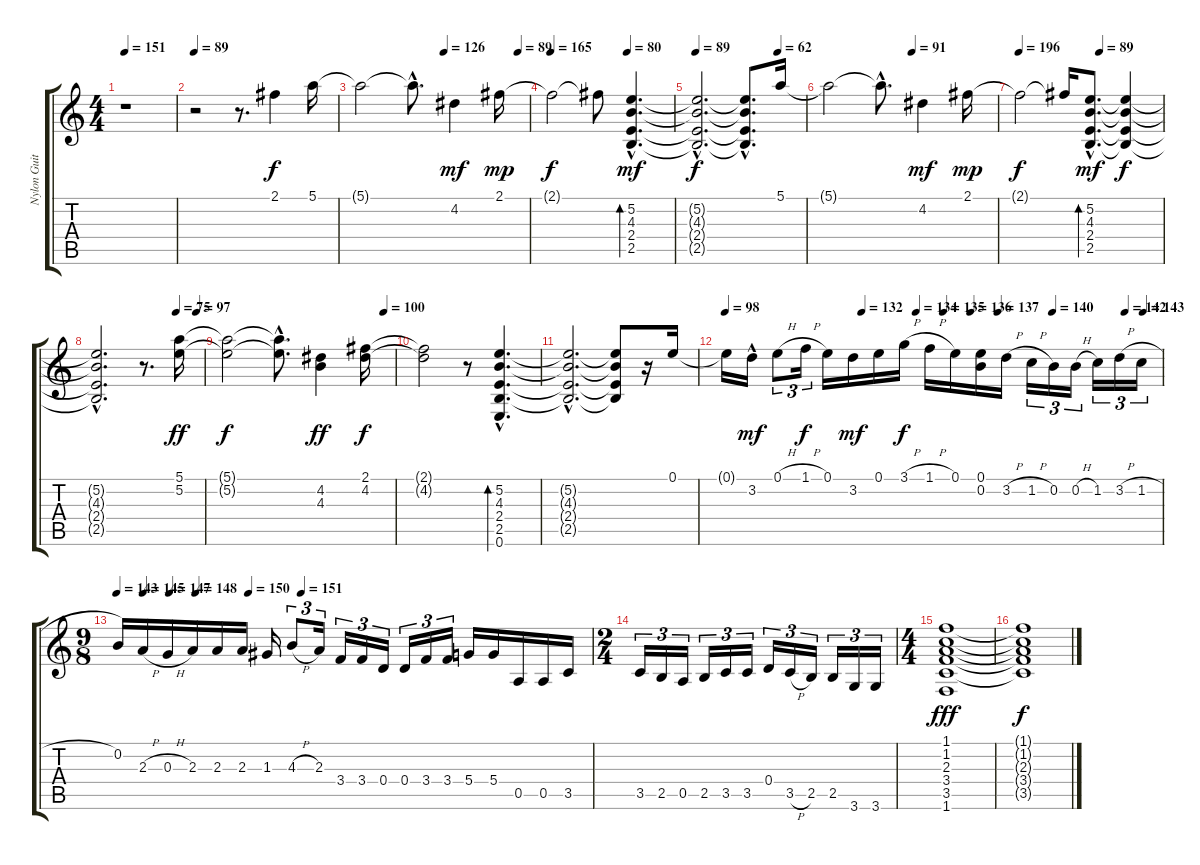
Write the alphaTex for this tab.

\track ("Nylon Guitar" "Nylon Guit") {instrument acousticguitarnylon}
\staff {score tabs}
\tuning (E4 B3 G3 D3 A2 E2) {hide}
\ts (4 4)
\tempo 151
\clef g2
\ks c
r.1{dy f instrument acousticguitarnylon} |
\tempo 89
r.2 r.8{d} 2.1.4 5.1.16 |
\tempo (126 0.5)
\tempo (89 0.9375)
5.1{t}.2 5.1{hac t}.8{d} 4.2.4{dy mf} 2.1.16{dy mp} |
\tempo 165
\tempo (80 0.625)
2.1{t}.2{dy f} 2.1{t}.8 (5.2{hac} 4.3{hac} 2.4{hac} 2.5).4{d bd 240 dy mf} |
\tempo 89
\tempo (62 0.75)
(5.2{hac t} 4.3{hac t} 2.4{hac t} 2.5{hac t}).2{d dy f} (5.2{hac t} 4.3{hac t} 2.4{hac t} 2.5{hac t}).8{d} 5.1.16 |
\tempo (91 0.5)
5.1{t}.2 5.1{hac t}.8{d} 4.2.4{dy mf} 2.1.16{dy mp} |
\tempo 196
\tempo (89 0.5625)
2.1{t}.2{dy f} 2.1{t}.16 (5.2{hac} 4.3{hac} 2.4{hac} 2.5).8{d bd 240 dy mf} (5.2{t} 4.3{t} 2.4{t} 2.5{t}).4{dy f} |
\tempo (75 0.75)
\tempo (97 0.9375)
(5.2{hac t} 4.3{hac t} 2.4{hac t} 2.5{hac t}).2{d} r.8{d} (5.1 5.2).16{dy ff} |
\tempo (100 0.9375)
(5.1{t} 5.2{t}).2{dy f} (5.1{hac t} 5.2{hac t}).8{d} (4.2 4.3).4{dy ff} (2.1 4.2).16{dy f} |
(2.1{t} 4.2{t}).2 r.8 (5.2{hac} 4.3{hac} 2.4{hac} 2.5{hac} 0.6).4{d bd 240} |
(5.2{hac t} 4.3{hac t} 2.4{hac t} 2.5{hac t}).2{d} (5.2{t} 4.3{t} 2.4{t} 2.5{t}).8 r.16 0.1.16 |
\tempo 98
\tempo (132 0.3125)
\tempo (134 0.4375)
\tempo (135 0.5)
\tempo (136 0.5625)
\tempo (137 0.625)
\tempo (140 0.75)
\tempo (142 0.9166666666666666)
\tempo (143 0.9583333333333334)
0.1{t}.16 3.2{hac}.16{dy mf} 0.1{h}.8{tu (3 2)} 1.1{h}.16{tu (3 2) dy f} 0.1.16 3.2.16{dy mf} 0.1.16 3.1{h}.16{dy f} 1.1{h}.16 0.1.16 (0.1 0.2).16 3.2{h}.16 1.2{h}.16{tu (3 2)} 0.2.16{tu (3 2)} 0.2{h}.16{tu (3 2)} 1.2.16{tu (3 2)} 3.2{h}.16{tu (3 2)} 1.2{h}.16{tu (3 2)} |
\ts (9 8)
\tempo 143
\tempo (145 0.05555555555555555)
\tempo (147 0.1111111111111111)
\tempo (148 0.16666666666666666)
\tempo (150 0.2777777777777778)
\tempo (151 0.3888888888888889)
0.2.16 2.3{h}.16 0.3{h}.16 2.3.16 2.3.16 2.3.16 1.3.16 4.3{h}.8{tu (3 2)} 2.3.16{tu (3 2)} 3.4.16{tu (3 2)} 3.4.16{tu (3 2)} 0.4.16{tu (3 2)} 0.4.16{tu (3 2)} 3.4.16{tu (3 2)} 3.4.16{tu (3 2)} 5.4.16 5.4.16 0.5.16 0.5.16 3.5.16 |
\ts (2 4)
3.5.16{tu (3 2)} 2.5.16{tu (3 2)} 0.5.16{tu (3 2)} 2.5.16{tu (3 2)} 3.5.16{tu (3 2)} 3.5.16{tu (3 2)} 0.4.16{tu (3 2)} 3.5{h}.16{tu (3 2)} 2.5.16{tu (3 2)} 2.5.16{tu (3 2)} 3.6.16{tu (3 2)} 3.6.16{tu (3 2)} |
\ts (4 4)
(1.1 1.2 2.3 3.4 3.5 1.6).1{dy fff} |
(1.1{t} 1.2{t} 2.3{t} 3.4{t} 3.5{t}).1{dy f}
